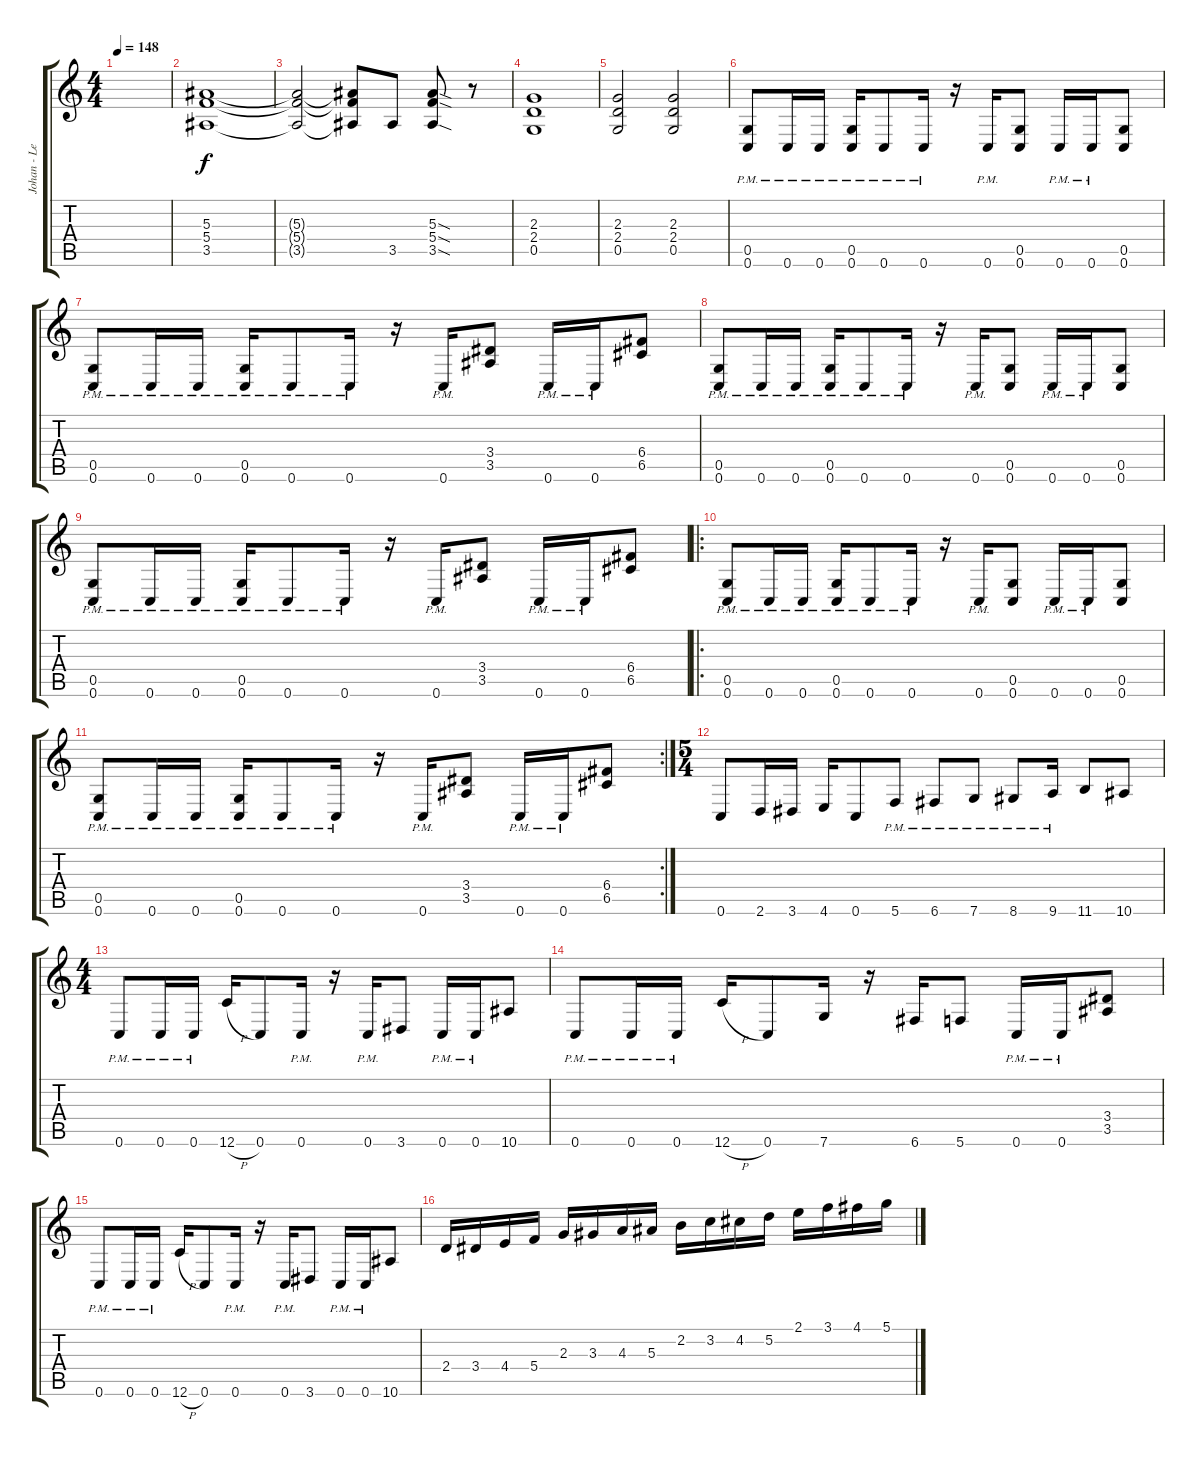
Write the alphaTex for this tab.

\track ("Johan - Lead Guitar" "Johan - Le") {instrument distortionguitar}
\staff {score tabs}
\tuning (D4 A3 F3 C3 G2 C2) {hide}
\ts (4 4)
\tempo 148
\clef g2
\ks c
|
(5.3 5.4 3.5).1{dy f} |
(5.3{t} 5.4{t} 3.5{t}).2 (5.3{t} 5.4{t} 3.5{t}).8 3.5.8 (5.3{sod} 5.4{sod} 3.5{sod}).8 r.8 |
(2.3 2.4 0.5).1 |
(2.3 2.4 0.5).2 (2.3 2.4 0.5).2 |
(0.5{pm} 0.6).8 0.6{pm}.16 0.6{pm}.16 (0.5 0.6{pm}).16 0.6{pm}.8 0.6{pm}.16 r.16 0.6{pm}.16 (0.5 0.6).8 0.6{pm}.16 0.6{pm}.16 (0.5 0.6).8 |
(0.5 0.6{pm}).8 0.6{pm}.16 0.6{pm}.16 (0.5 0.6{pm}).16 0.6{pm}.8 0.6{pm}.16 r.16 0.6{pm}.16 (3.4 3.5).8 0.6{pm}.16 0.6{pm}.16 (6.4 6.5).8 |
(0.5{pm} 0.6).8 0.6{pm}.16 0.6{pm}.16 (0.5 0.6{pm}).16 0.6{pm}.8 0.6{pm}.16 r.16 0.6{pm}.16 (0.5 0.6).8 0.6{pm}.16 0.6{pm}.16 (0.5 0.6).8 |
(0.5 0.6{pm}).8 0.6{pm}.16 0.6{pm}.16 (0.5 0.6{pm}).16 0.6{pm}.8 0.6{pm}.16 r.16 0.6{pm}.16 (3.4 3.5).8 0.6{pm}.16 0.6{pm}.16 (6.4 6.5).8 |
\ro
(0.5{pm} 0.6).8 0.6{pm}.16 0.6{pm}.16 (0.5 0.6{pm}).16 0.6{pm}.8 0.6{pm}.16 r.16 0.6{pm}.16 (0.5 0.6).8 0.6{pm}.16 0.6{pm}.16 (0.5 0.6).8 |
\rc 2
(0.5 0.6{pm}).8 0.6{pm}.16 0.6{pm}.16 (0.5 0.6{pm}).16 0.6{pm}.8 0.6{pm}.16 r.16 0.6{pm}.16 (3.4 3.5).8 0.6{pm}.16 0.6{pm}.16 (6.4 6.5).8 |
\ts (5 4)
0.6.8 2.6.16 3.6.16 4.6.16 0.6.8 5.6{pm}.8 6.6{pm}.8 7.6{pm}.8 8.6{pm}.8 9.6{pm}.16 11.6.8 10.6.8 |
\ts (4 4)
0.6{pm}.8 0.6{pm}.16 0.6{pm}.16 12.6{h}.16 0.6.8 0.6{pm}.16 r.16 0.6{pm}.16 3.6.8 0.6{pm}.16 0.6{pm}.16 10.6.8 |
0.6{pm}.8 0.6{pm}.16 0.6{pm}.16 12.6{h}.16 0.6.8 7.6.16 r.16 6.6.16 5.6.8 0.6{pm}.16 0.6{pm}.16 (3.4 3.5).8 |
0.6{pm}.8 0.6{pm}.16 0.6{pm}.16 12.6{h}.16 0.6.8 0.6{pm}.16 r.16 0.6{pm}.16 3.6.8 0.6{pm}.16 0.6{pm}.16 10.6.8 |
2.4.16 3.4.16 4.4.16 5.4.16 2.3.16 3.3.16 4.3.16 5.3.16 2.2.16 3.2.16 4.2.16 5.2.16 2.1.16 3.1.16 4.1.16 5.1.16
